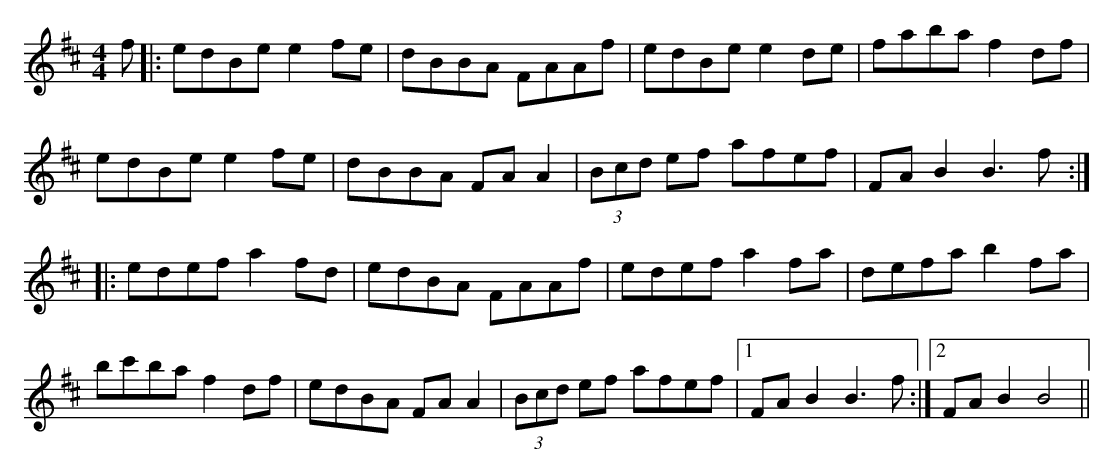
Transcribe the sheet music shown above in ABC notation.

X:1
M:4/4
K:Bmin
f|:edBe e2fe|dBBA FAAf|edBe e2de|faba f2df|
edBe e2fe|dBBA FAA2|(3Bcd ef afef|FAB2 B3f:|
|:edef a2fd|edBA FAAf|edef a2fa|defa b2fa|
bc'ba f2df|edBA FAA2|(3Bcd ef afef|1 FAB2 B3f:|2 FAB2 B4||
